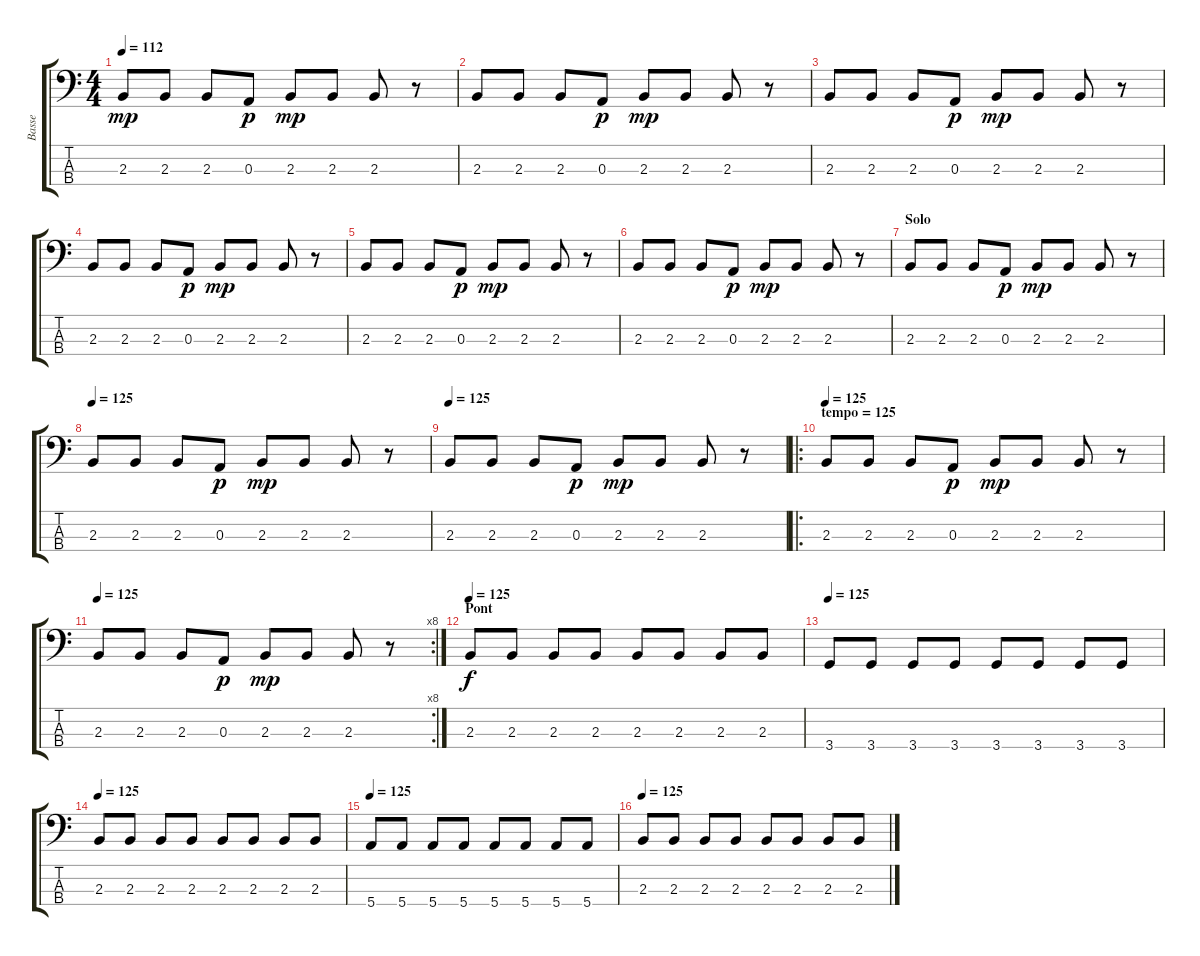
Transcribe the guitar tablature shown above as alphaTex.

\track ("Basse" "Basse") {instrument electricbassfinger}
\staff {score tabs}
\tuning (G2 D2 A1 E1) {hide}
\ts (4 4)
\tempo 112
\clef f4
\ks c
2.3.8{dy mp} 2.3.8 2.3.8 0.3.8{dy p} 2.3.8{dy mp} 2.3.8 2.3.8 r.8 |
2.3.8 2.3.8 2.3.8 0.3.8{dy p} 2.3.8{dy mp} 2.3.8 2.3.8 r.8 |
2.3.8 2.3.8 2.3.8 0.3.8{dy p} 2.3.8{dy mp} 2.3.8 2.3.8 r.8 |
2.3.8 2.3.8 2.3.8 0.3.8{dy p} 2.3.8{dy mp} 2.3.8 2.3.8 r.8 |
2.3.8 2.3.8 2.3.8 0.3.8{dy p} 2.3.8{dy mp} 2.3.8 2.3.8 r.8 |
2.3.8 2.3.8 2.3.8 0.3.8{dy p} 2.3.8{dy mp} 2.3.8 2.3.8 r.8 |
\section ("" "Solo")
2.3.8 2.3.8 2.3.8 0.3.8{dy p} 2.3.8{dy mp} 2.3.8 2.3.8 r.8 |
\tempo 125
2.3.8 2.3.8 2.3.8 0.3.8{dy p} 2.3.8{dy mp} 2.3.8 2.3.8 r.8 |
\tempo 125
2.3.8 2.3.8 2.3.8 0.3.8{dy p} 2.3.8{dy mp} 2.3.8 2.3.8 r.8 |
\ro
\section ("" "tempo = 125")
\tempo 125
2.3.8 2.3.8 2.3.8 0.3.8{dy p} 2.3.8{dy mp} 2.3.8 2.3.8 r.8 |
\rc 8
\tempo 125
2.3.8 2.3.8 2.3.8 0.3.8{dy p} 2.3.8{dy mp} 2.3.8 2.3.8 r.8 |
\section ("" "Pont")
\tempo 125
2.3.8{dy f} 2.3.8 2.3.8 2.3.8 2.3.8 2.3.8 2.3.8 2.3.8 |
\tempo 125
3.4.8 3.4.8 3.4.8 3.4.8 3.4.8 3.4.8 3.4.8 3.4.8 |
\tempo 125
2.3.8 2.3.8 2.3.8 2.3.8 2.3.8 2.3.8 2.3.8 2.3.8 |
\tempo 125
5.4.8 5.4.8 5.4.8 5.4.8 5.4.8 5.4.8 5.4.8 5.4.8 |
\tempo 125
2.3.8 2.3.8 2.3.8 2.3.8 2.3.8 2.3.8 2.3.8 2.3.8
